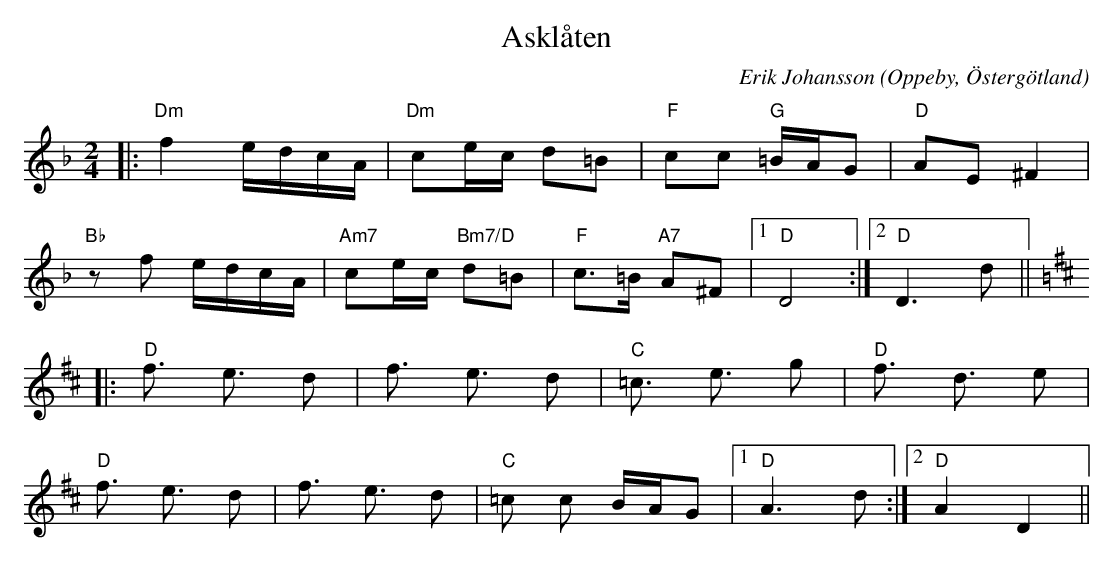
X:1
T:Asklåten
C:Erik Johansson
O:Oppeby, Östergötland
Q:90
M:2/4
L:1/8
K:Dm
|:"Dm"f2 e/d/c/A/ |"Dm"ce/c/ d=B| "F" cc "G" =B/A/G | "D" AE ^F2 |
"Bb" zf e/d/c/A/ |"Am7"ce/c/ "Bm7/D"d=B| "F" c>=B  "A7" A^F |1 "D" D4 :|2 "D" D3d ||
K:D
|:"D" f3/2 e3/2 d |f3/2 e3/2 d| "C" =c3/2 e3/2 g| "D" f3/2 d3/2 e |
"D" f3/2 e3/2 d |f3/2 e3/2 d| "C"=c c  B/A/G  |1 "D" A3  d:|2 "D" A2 D2||
